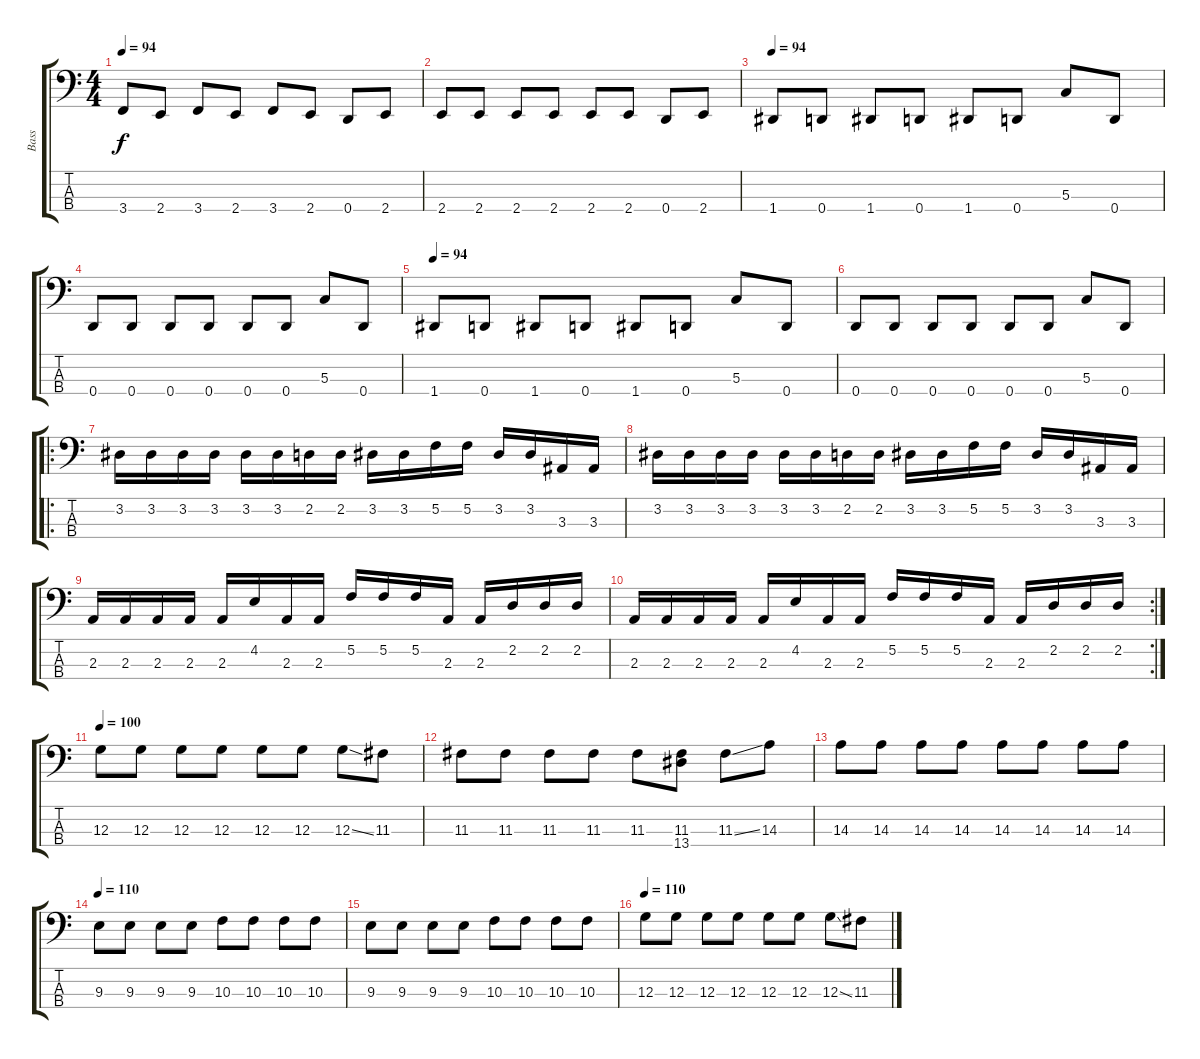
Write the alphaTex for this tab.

\track ("Bass" "Bass") {instrument electricbassfinger}
\staff {score tabs}
\tuning (F2 C2 G1 D1) {hide}
\ts (4 4)
\tempo 94
\clef f4
\ks c
3.4.8{dy f} 2.4.8 3.4.8 2.4.8 3.4.8 2.4.8 0.4.8 2.4.8 |
2.4.8 2.4.8 2.4.8 2.4.8 2.4.8 2.4.8 0.4.8 2.4.8 |
\tempo 94
1.4.8 0.4.8 1.4.8 0.4.8 1.4.8 0.4.8 5.3.8 0.4.8 |
0.4.8 0.4.8 0.4.8 0.4.8 0.4.8 0.4.8 5.3.8 0.4.8 |
\tempo 94
1.4.8 0.4.8 1.4.8 0.4.8 1.4.8 0.4.8 5.3.8 0.4.8 |
0.4.8 0.4.8 0.4.8 0.4.8 0.4.8 0.4.8 5.3.8 0.4.8 |
\ro
3.2.16 3.2.16 3.2.16 3.2.16 3.2.16 3.2.16 2.2.16 2.2.16 3.2.16 3.2.16 5.2.16 5.2.16 3.2.16 3.2.16 3.3.16 3.3.16 |
3.2.16 3.2.16 3.2.16 3.2.16 3.2.16 3.2.16 2.2.16 2.2.16 3.2.16 3.2.16 5.2.16 5.2.16 3.2.16 3.2.16 3.3.16 3.3.16 |
2.3.16 2.3.16 2.3.16 2.3.16 2.3.16 4.2.16 2.3.16 2.3.16 5.2.16 5.2.16 5.2.16 2.3.16 2.3.16 2.2.16 2.2.16 2.2.16 |
\rc 2
2.3.16 2.3.16 2.3.16 2.3.16 2.3.16 4.2.16 2.3.16 2.3.16 5.2.16 5.2.16 5.2.16 2.3.16 2.3.16 2.2.16 2.2.16 2.2.16 |
\tempo 110
\tempo 100
12.3.8 12.3.8 12.3.8 12.3.8 12.3.8 12.3.8 12.3{ss}.8 11.3.8 |
11.3.8 11.3.8 11.3.8 11.3.8 11.3.8 (11.3 13.4).8 11.3{ss}.8 14.3.8 |
14.3.8 14.3.8 14.3.8 14.3.8 14.3.8 14.3.8 14.3.8 14.3.8 |
\tempo 110
9.3.8 9.3.8 9.3.8 9.3.8 10.3.8 10.3.8 10.3.8 10.3.8 |
9.3.8 9.3.8 9.3.8 9.3.8 10.3.8 10.3.8 10.3.8 10.3.8 |
\tempo 110
12.3.8 12.3.8 12.3.8 12.3.8 12.3.8 12.3.8 12.3{ss}.8 11.3.8
